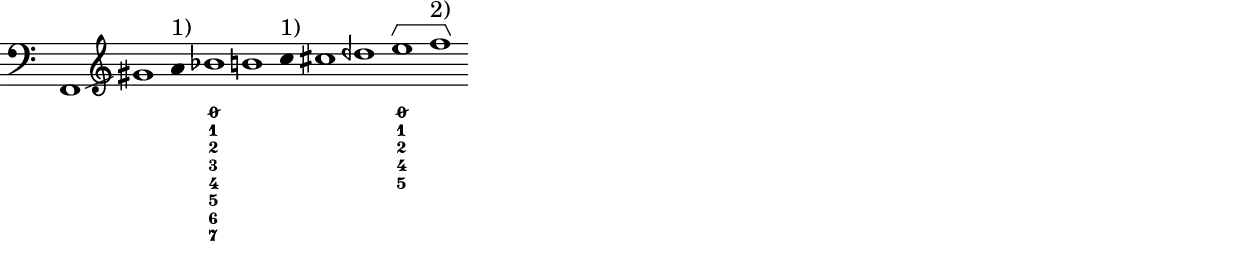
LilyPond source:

%% Generated by lilypond-book
%% Options: [exampleindent=10.16\mm,indent=0\mm,line-width=160\mm]
\include "lilypond-book-preamble.ly"


% ****************************************************************
% Start cut-&-pastable-section
% ****************************************************************

#(ly:set-option 'eps-box-padding 3.000000)



\paper {
  indent = 0\mm
  line-width = 160\mm
  % offset the left padding, also add 1mm as lilypond creates cropped
  % images with a little space on the right
  line-width = #(- line-width (* mm  3.000000) (* mm 1))
}

\layout {
  
}




% ****************************************************************
% ly snippet:
% ****************************************************************
\sourcefilename "snippets/recorder-fingering-chart.ly"
\sourcefileline 0
%% DO NOT EDIT this file manually; it was automatically
%% generated from the LilyPond Snippet Repository
%% (http://lsr.di.unimi.it).
%%
%% Make any changes in the LSR itself, or in
%% `Documentation/snippets/new/`, then run
%% `scripts/auxiliar/makelsr.pl`.
%%
%% This file is in the public domain.

\version "2.23.13"

\header {
%% Translation of GIT committish: f11513f36c131dab18338d6a3a729e24a927150d
  texidocja = "
次の例では、管楽器の運指表を作成する方法を示しています。
"
  doctitleja = "リコーダーの運指表"

%% Translation of GIT committish: 2f3474d9af596d677ed5b7ce720ae4d0954a6b51
  texidocit = "
L'esempio seguente illustra come realizzare grafici delle diteggiature
per strumenti aerofoni.

"
  doctitleit = "Grafico della diteggiatura per flauto dolce"

%% Translation of GIT committish: a3fd5364fc4f247579da0ed2bfea887ab37285c6
  texidocfr = "
Cet exemple illustre la manière de créer et afficher des indications de
doigté pour instrument à vent.
"

  doctitlefr = "Doigtés pour flûte à bec"

%% Translation of GIT committish: 069c8e54d8eaf449262a180674330b31c8c723d9
  texidoces = "
El ejemplo siguiente muestra cómo se pueden realizar diagramas de
digitación para instrumentos de viento.

"
  doctitlees = "Diagramas de digitación para la flauta dulce"

%% Translation of GIT committish: c174139b36102ad0e0997bbcce20175dec772a71
  texidocca = "
L'exemple següent mostra com es poden realitzar diagrames de digitació
per a instruments de vent.

"
  doctitleca = "Diagrames de digitació per a la flauta dolça"

  lsrtags = "winds"

  texidoc = "
The following example demonstrates how fingering charts for wind
instruments can be realized.
"

  doctitle = "Recorder fingering chart"
} % begin verbatim



% range chart for paetzold contrabass recorder

centermarkup = {
  \once \override TextScript.self-alignment-X = #CENTER
  \once \override TextScript.X-offset = #(lambda (g)
    (+ (ly:self-alignment-interface::centered-on-x-parent g)
       (ly:self-alignment-interface::x-aligned-on-self g)))
}

\score {
  \new Staff \with {
    \remove "Time_signature_engraver"
    \omit Stem
    \omit Flag
    \consists "Horizontal_bracket_engraver"
  }
  {
    \clef bass
    \set Score.timing = ##f
    f,1*1/4 \glissando
    \clef violin
    gis'1*1/4
    \stemDown a'4^\markup {1)}
    \centermarkup
    \once \override TextScript.padding = #2
    bes'1*1/4_\markup {\override #'(baseline-skip . 1.7) \column
      { \fontsize #-5 \slashed-digit #0 \finger 1 \finger 2
        \finger 3 \finger 4 \finger 5 \finger 6 \finger 7} }
    b'1*1/4
    c''4^\markup {1)}
    \centermarkup
    \once \override TextScript.padding = #2
    cis''1*1/4
    deh''1*1/4
    \centermarkup
    \once \override TextScript.padding = #2
    \once \override Staff.HorizontalBracket.direction = #UP
    e''1*1/4_\markup {\override #'(baseline-skip . 1.7) \column
      { \fontsize #-5 \slashed-digit #0 \finger 1 \finger 2
        \finger 4 \finger 5} }\startGroup
    f''1*1/4^\markup {2)}\stopGroup
  }
}



% ****************************************************************
% end ly snippet
% ****************************************************************
